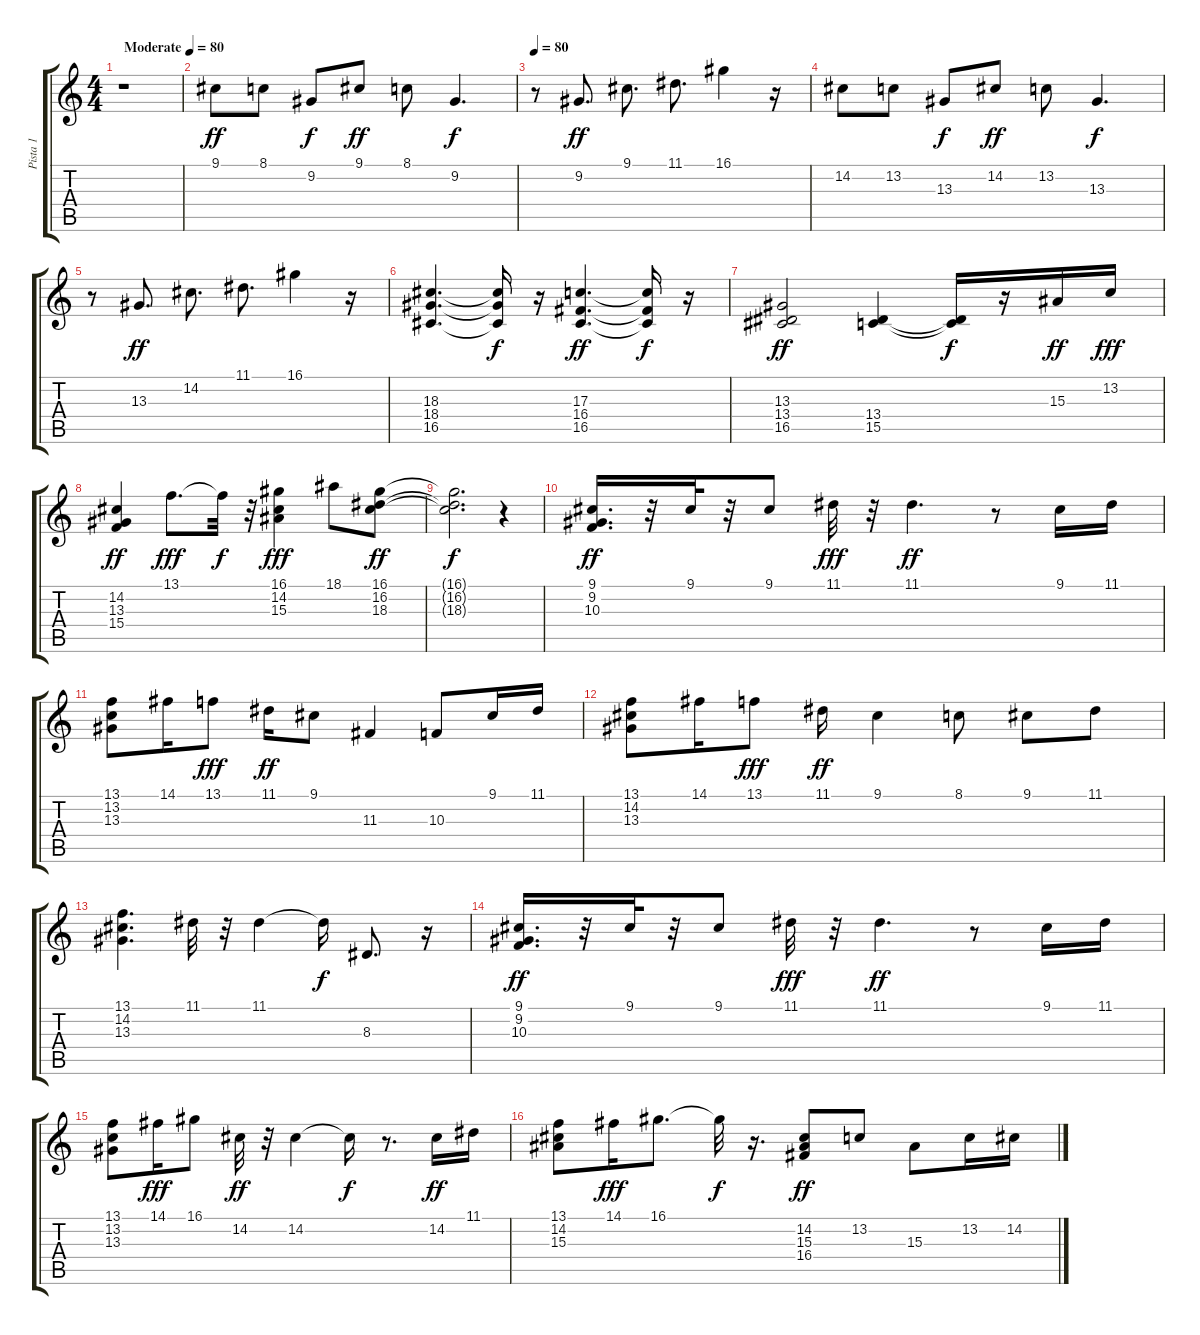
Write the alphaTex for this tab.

\track ("Pista 1" "Pista 1") {instrument electricpiano1}
\staff {score tabs}
\tuning (E4 B3 G3 D3 A2 E2) {hide}
\ts (4 4)
\tempo (80 "Moderate")
\clef g2
\ks c
r.1{dy ff instrument electricpiano1} |
9.1.8 8.1.8 9.2.8{dy f} 9.1.8{dy ff} 8.1.8 9.2.4{d dy f} |
\tempo 80
r.8 9.2.8{d dy ff} 9.1.8{d} 11.1.8{d} 16.1.4 r.16 |
14.2.8 13.2.8 13.3.8{dy f} 14.2.8{dy ff} 13.2.8 13.3.4{d dy f} |
r.8 13.3.8{d dy ff} 14.2.8{d} 11.1.8{d} 16.1.4 r.16 |
(18.3 18.4 16.5).4{d} (18.3{t} 18.4{t} 16.5{t}).16{dy f} r.16 (17.3 16.4 16.5).4{d dy ff} (17.3{t} 16.4{t} 16.5{t}).16{dy f} r.16 |
(13.3 13.4 16.5).2{dy ff} (13.4 15.5).4 (13.4{t} 15.5{t}).16{dy f} r.16 15.3.16{dy ff} 13.2.16{dy fff} |
(14.2 13.3 15.4).4{dy ff} 13.1.8{d dy fff} 13.1{t}.32{dy f} r.32 (16.1 14.2 15.3).4{dy fff} 18.1.8 (16.1 16.2 18.3).8{dy ff} |
(16.1{t} 16.2{t} 18.3{t}).2{d dy f} r.4 |
(9.1 9.2 10.3).16{d dy ff} r.32 9.1.32 r.32 9.1.8 11.1.32{dy fff} r.32 11.1.4{d dy ff} r.8 9.1.16 11.1.16 |
(13.1 13.2 13.3).8 14.1.16 13.1.8{dy fff} 11.1.16{dy ff} 9.1.8 11.3.4 10.3.8 9.1.16 11.1.16 |
(13.1 14.2 13.3).8 14.1.16 13.1.8{dy fff} 11.1.16{dy ff} 9.1.4 8.1.8 9.1.8 11.1.8 |
(13.1 14.2 13.3).4{d} 11.1.32 r.32 11.1.4 11.1{t}.16{dy f} 8.3.8{d} r.16 |
(9.1 9.2 10.3).16{d dy ff} r.32 9.1.32 r.32 9.1.8 11.1.32{dy fff} r.32 11.1.4{d dy ff} r.8 9.1.16 11.1.16 |
(13.1 13.2 13.3).8 14.1.16{dy fff} 16.1.8 14.2.32{dy ff} r.32 14.2.4 14.2{t}.16{dy f} r.8{d} 14.2.16{dy ff} 11.1.16 |
(13.1 14.2 15.3).8 14.1.16{dy fff} 16.1.8{d} 16.1{t}.32{dy f} r.16{d} (14.2 15.3 16.4).8{dy ff} 13.2.8 15.3.8 13.2.16 14.2.16
